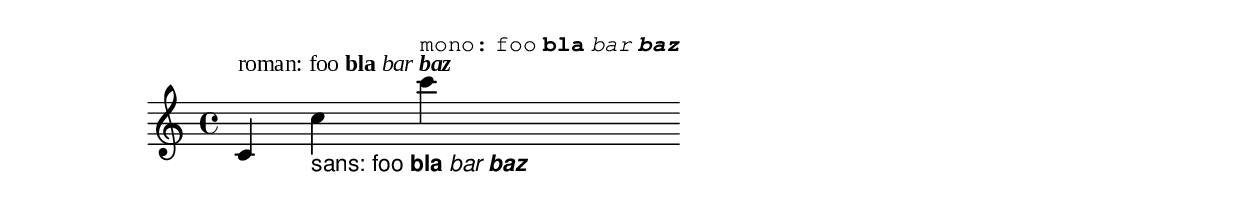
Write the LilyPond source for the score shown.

\header {

  texidoc = "The default font families for text can be
  overridden with @code{make-pango-font-tree}"

}

\version "2.6.0"

\paper  {
  % change for other default global staff size. 
  myStaffSize = #20
  
  #(define fonts
    (make-pango-font-tree "Times New Roman" "Helvetica" "Courier" (/ myStaffSize 20)))
}

\relative {

  c'^\markup { roman: foo \bold bla \italic bar \italic \bold baz }
  c'_\markup {
    \override #'(font-family . sans)
    {
      sans: foo \bold bla \italic bar \italic \bold baz
    }
  }
  c'^\markup {
    \override #'(font-family . typewriter)
    {
      mono: foo \bold bla \italic bar \italic \bold baz
    }
  }
}  
